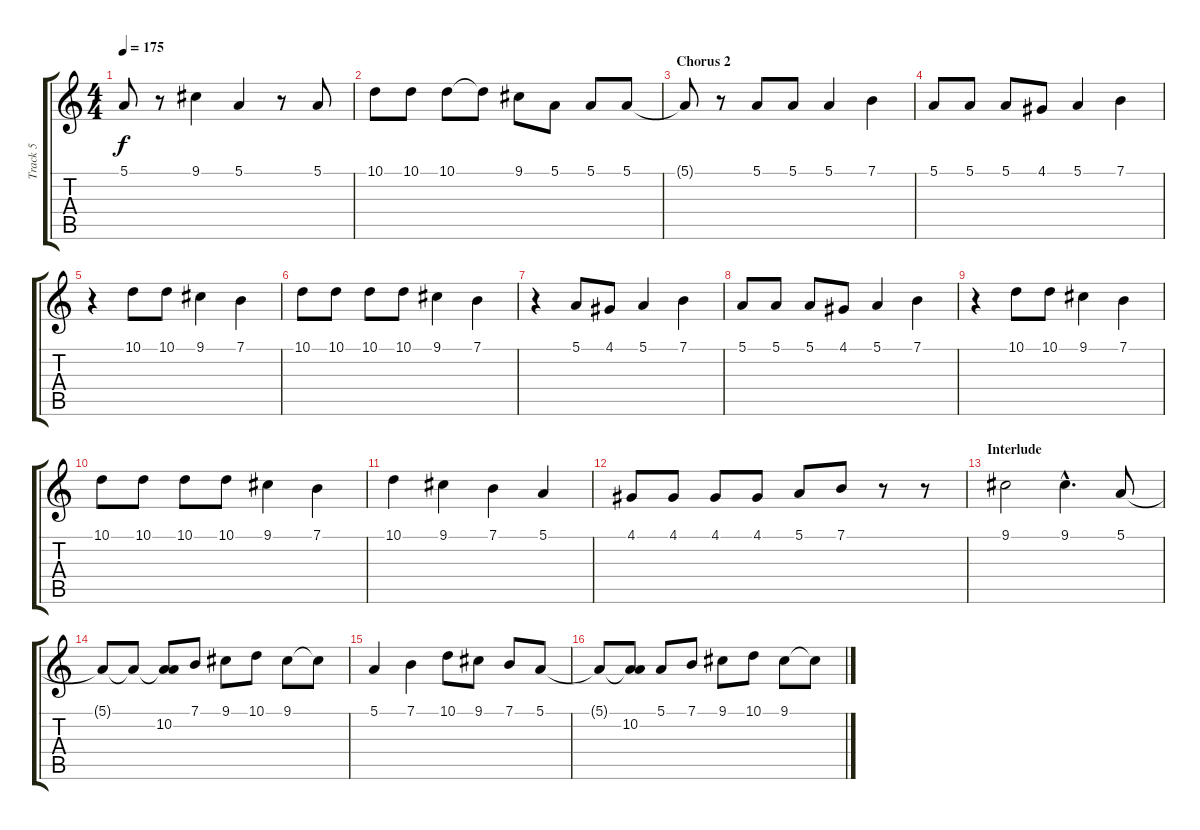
\track ("Track 5" "Track 5") {instrument lead2sawtooth}
\staff {score tabs}
\tuning (E4 B3 G3 D3 A2 E2) {hide}
\ts (4 4)
\tempo 175
\clef g2
\ks c
5.1{t}.8{dy f} r.8 9.1.4 5.1.4 r.8 5.1.8 |
10.1.8 10.1.8 10.1.8 10.1{t}.8 9.1.8 5.1.8 5.1.8 5.1.8 |
\section ("" "Chorus 2")
5.1{t}.8 r.8 5.1.8 5.1.8 5.1.4 7.1.4 |
5.1.8 5.1.8 5.1.8 4.1.8 5.1.4 7.1.4 |
r.4 10.1.8 10.1.8 9.1.4 7.1.4 |
10.1.8 10.1.8 10.1.8 10.1.8 9.1.4 7.1.4 |
r.4 5.1.8 4.1.8 5.1.4 7.1.4 |
5.1.8 5.1.8 5.1.8 4.1.8 5.1.4 7.1.4 |
r.4 10.1.8 10.1.8 9.1.4 7.1.4 |
10.1.8 10.1.8 10.1.8 10.1.8 9.1.4 7.1.4 |
10.1.4 9.1.4 7.1.4 5.1.4 |
4.1.8 4.1.8 4.1.8 4.1.8 5.1.8 7.1.8 r.8 r.8 |
\section ("" "Interlude")
9.1.2 9.1{hac}.4{d} 5.1.8 |
5.1{t}.8 5.1{t}.8 (5.1{t} 10.2).8 7.1.8 9.1.8 10.1.8 9.1.8 9.1{t}.8 |
5.1.4 7.1.4 10.1.8 9.1.8 7.1.8 5.1.8 |
5.1{t}.8 (5.1{t} 10.2).8 5.1.8 7.1.8 9.1.8 10.1.8 9.1.8 9.1{t}.8
